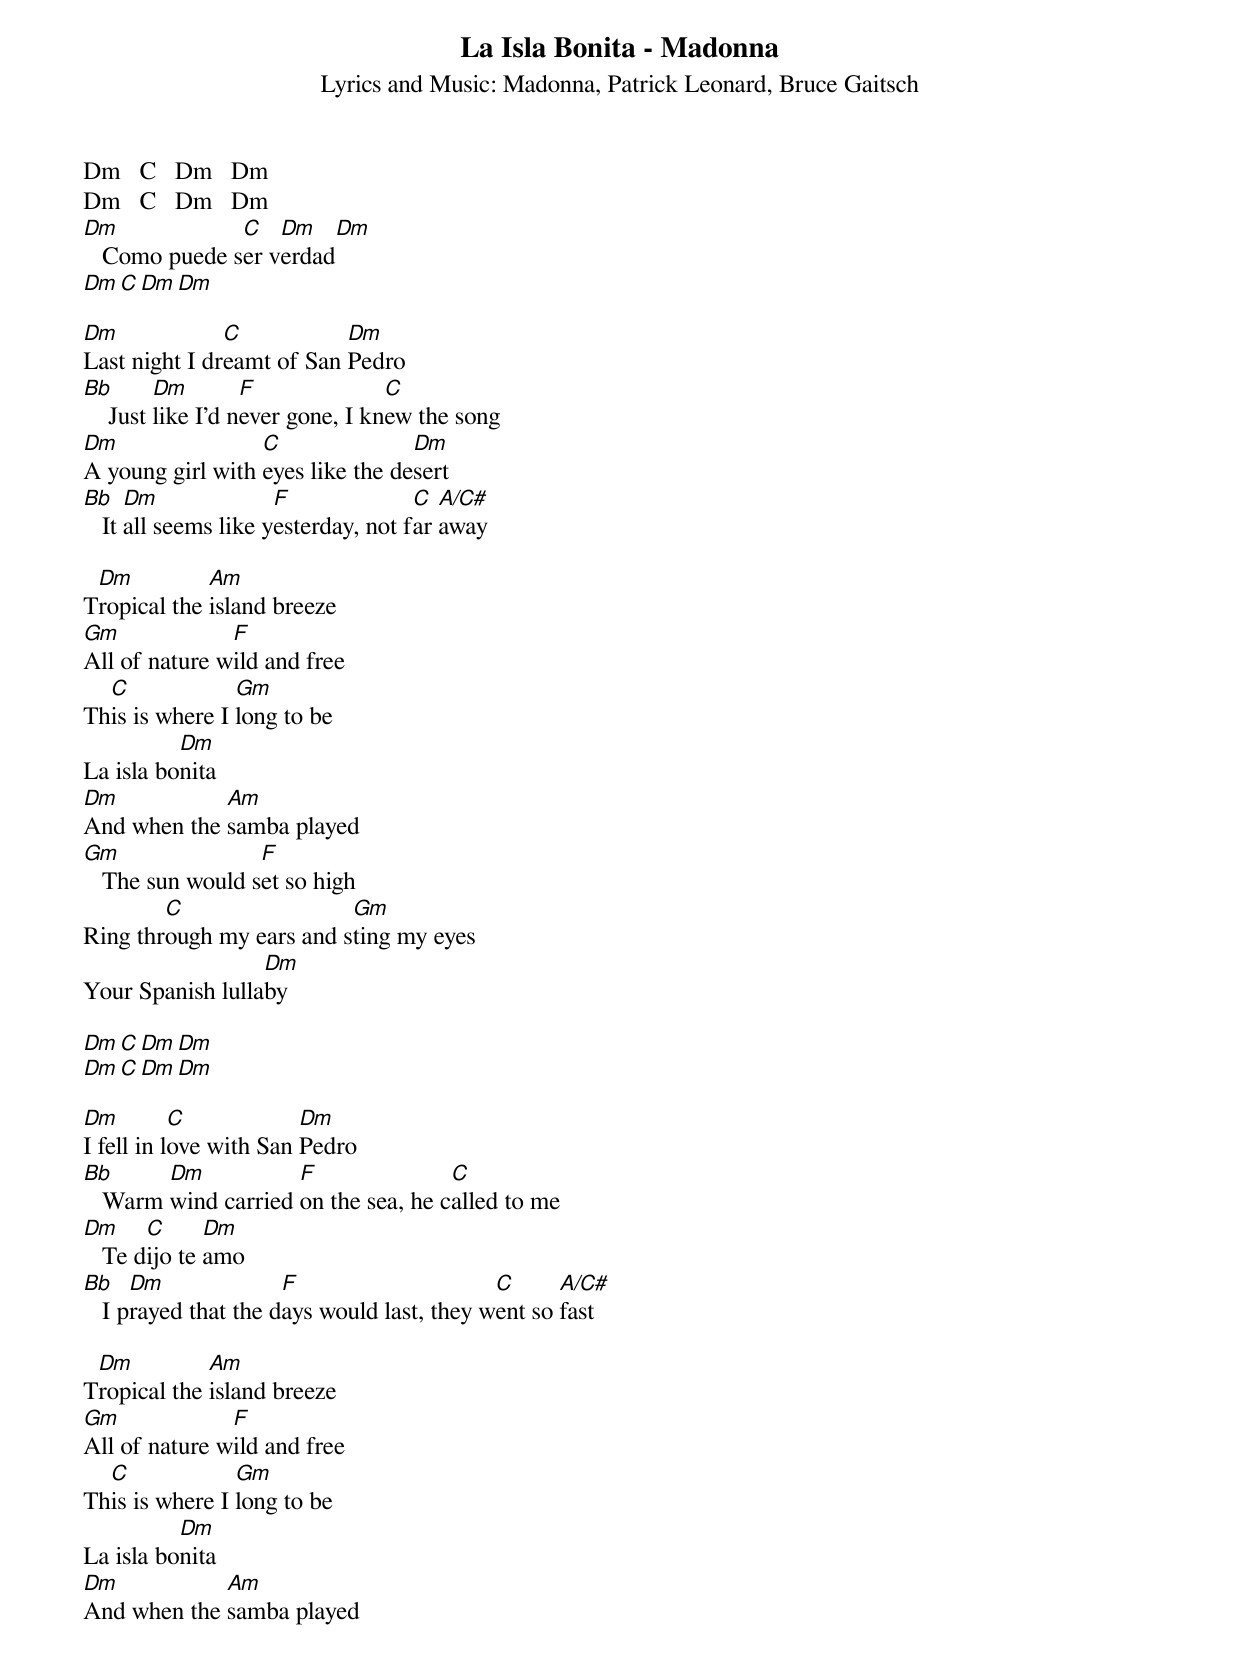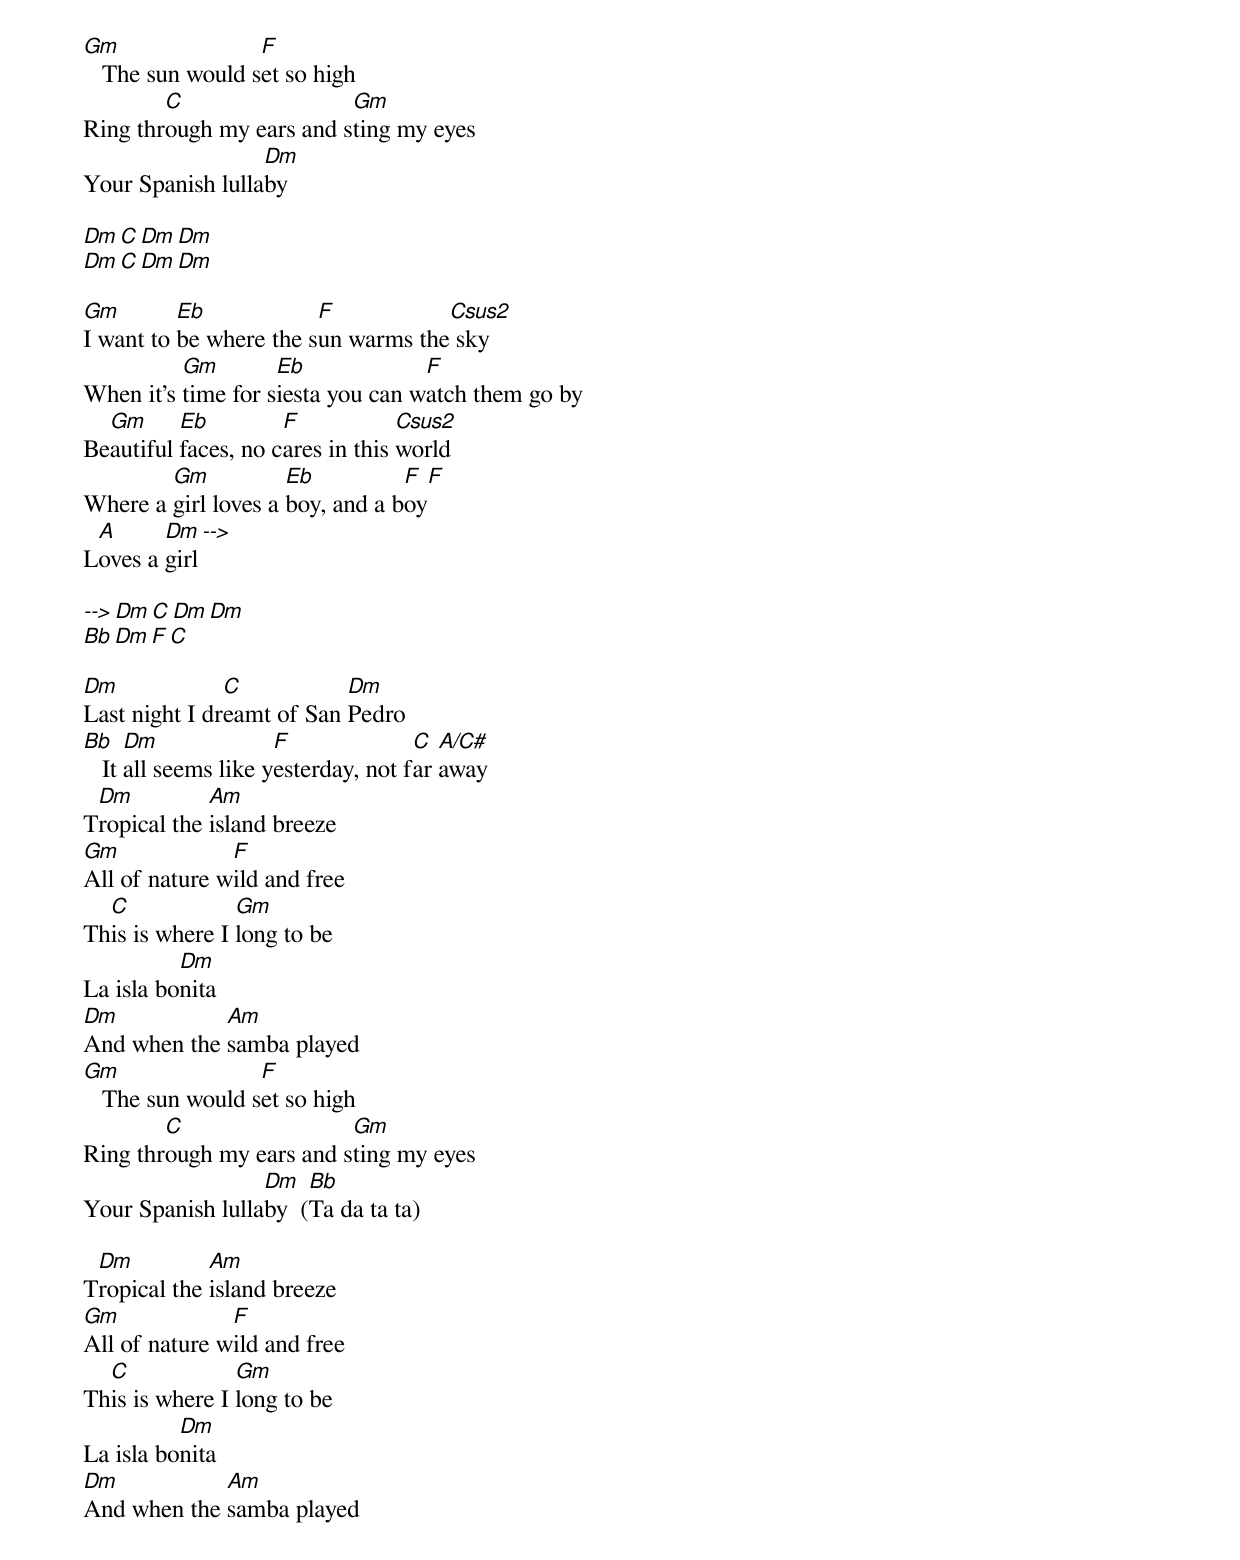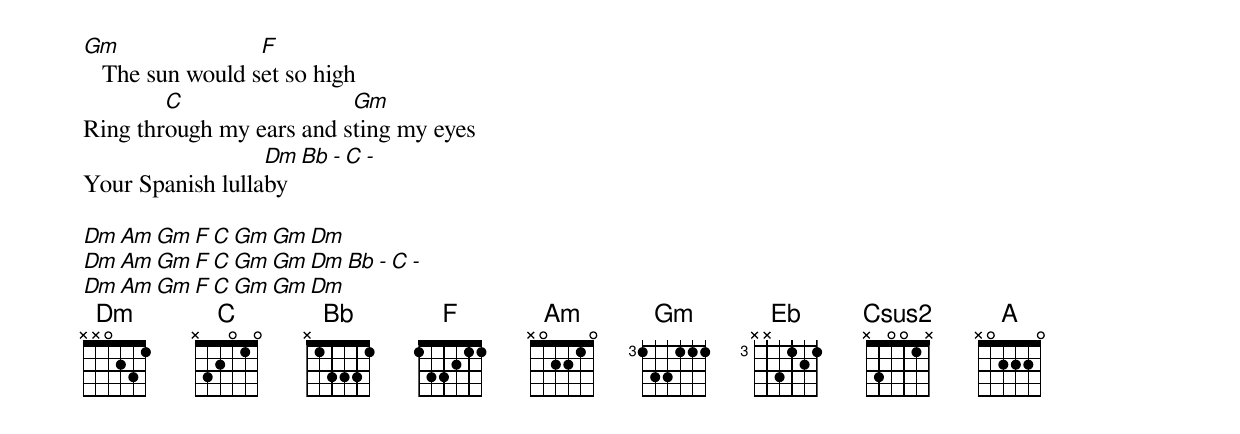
La Isla Bonita - Madonna
Lyrics and Music: Madonna, Patrick Leonard, Bruce Gaitsch

Dm   C   Dm   Dm
Dm   C   Dm   Dm
Dm             C   Dm   Dm
   Como puede ser verdad
Dm   C   Dm   Dm

Dm             C           Dm
Last night I dreamt of San Pedro
Bb       Dm        F              C
    Just like I'd never gone, I knew the song
Dm                C               Dm
A young girl with eyes like the desert
Bb    Dm              F              C  A/C#
   It all seems like yesterday, not far away

 Dm          Am
Tropical the island breeze
Gm             F
All of nature wild and free
  C             Gm
This is where I long to be
          Dm
La isla bonita
Dm           Am
And when the samba played
Gm                F
   The sun would set so high
        C                 Gm
Ring through my ears and sting my eyes
                  Dm
Your Spanish lullaby

Dm   C   Dm   Dm
Dm   C   Dm   Dm

Dm         C            Dm
I fell in love with San Pedro
Bb      Dm           F               C
   Warm wind carried on the sea, he called to me
Dm     C      Dm
   Te dijo te amo
Bb    Dm              F                     C      A/C#
   I prayed that the days would last, they went so fast

 Dm          Am
Tropical the island breeze
Gm             F
All of nature wild and free
  C             Gm
This is where I long to be
          Dm
La isla bonita
Dm           Am
And when the samba played
Gm                F
   The sun would set so high
        C                 Gm
Ring through my ears and sting my eyes
                  Dm
Your Spanish lullaby

Dm   C   Dm   Dm
Dm   C   Dm   Dm

Gm        Eb            F           Csus2
I want to be where the sun warms the sky
          Gm        Eb             F
When it's time for siesta you can watch them go by
  Gm      Eb         F            Csus2
Beautiful faces, no cares in this world
        Gm           Eb          F   F
Where a girl loves a boy, and a boy
 A      Dm   -->
Loves a girl

-->  Dm   C    Dm   Dm
     Bb   Dm   F   C

Dm             C           Dm
Last night I dreamt of San Pedro
Bb    Dm              F              C  A/C#
   It all seems like yesterday, not far away
 Dm          Am
Tropical the island breeze
Gm             F
All of nature wild and free
  C             Gm
This is where I long to be
          Dm
La isla bonita
Dm           Am
And when the samba played
Gm                F
   The sun would set so high
        C                 Gm
Ring through my ears and sting my eyes
                  Dm   Bb
Your Spanish lullaby  (Ta da ta ta)

 Dm          Am
Tropical the island breeze
Gm             F
All of nature wild and free
  C             Gm
This is where I long to be
          Dm
La isla bonita
Dm           Am
And when the samba played
Gm                F
   The sun would set so high
        C                 Gm
Ring through my ears and sting my eyes
                  Dm   Bb - C -
Your Spanish lullaby

Dm   Am   Gm   F   C   Gm   Gm   Dm
Dm   Am   Gm   F   C   Gm   Gm   Dm   Bb - C -
Dm   Am   Gm   F   C   Gm   Gm   Dm
